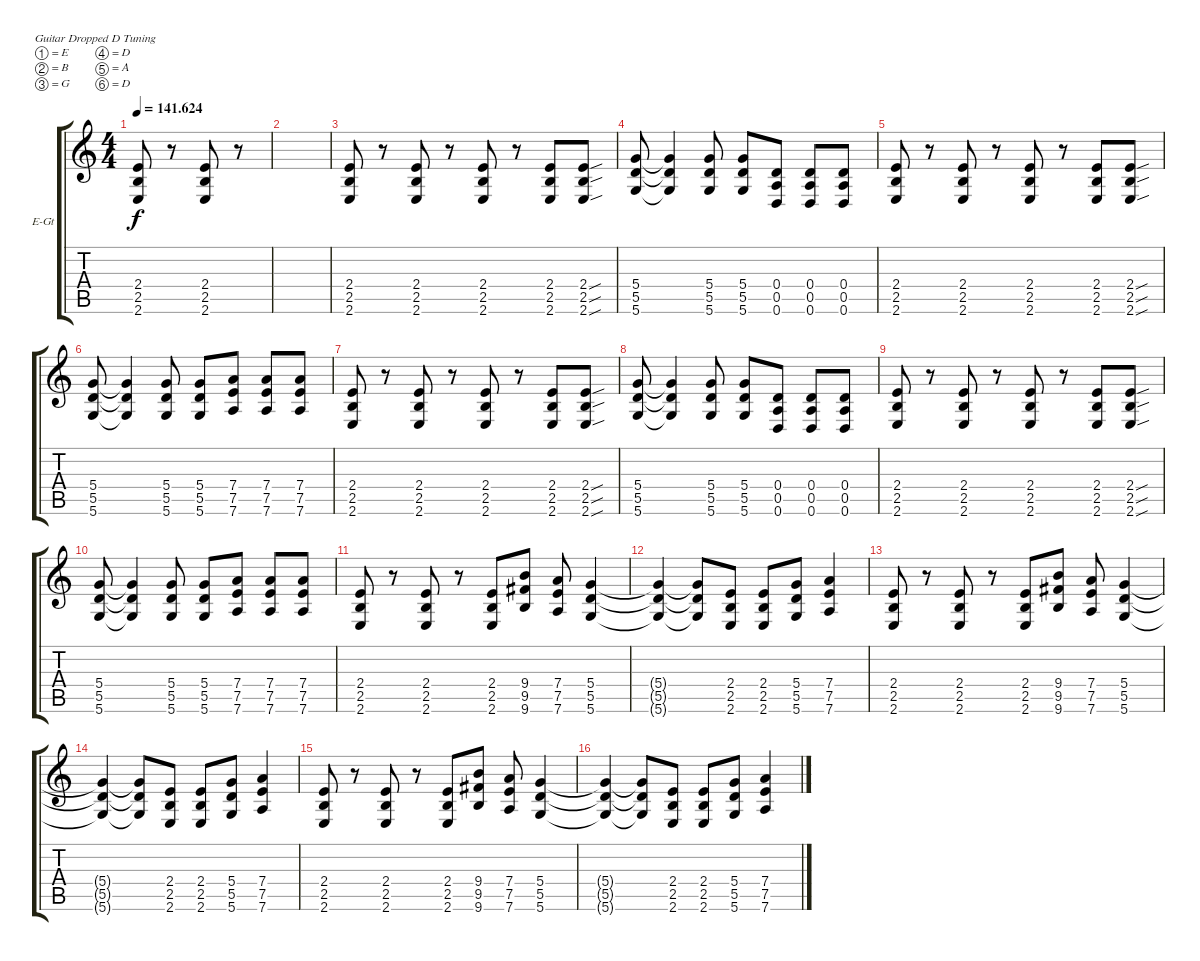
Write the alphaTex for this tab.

\defaultSystemsLayout 4
\bracketExtendMode groupsimilarinstruments
\firstSystemTrackNameOrientation horizontal
\otherSystemsTrackNameOrientation horizontal
\track ("Electric Guitar" "E-Gt") {instrument distortionguitar}
\staff {score tabs}
\tuning (E4 B3 G3 D3 A2 D2)
\ts (4 4)
\tempo
141.624
\accidentals auto
\clef g2
\ottava regular
\simile none
\ks c
(2.4 2.5 2.6).8{dy f} r.8 (2.4 2.5 2.6).8 r.8 |
|
(2.6 2.5 2.4).8 r.8 (2.4 2.5 2.6).8 r.8 (2.6 2.5 2.4).8 r.8 (2.5 2.6 2.4).8 (2.5{sou} 2.6{sou} 2.4{sou}).8 |
(5.4 5.5 5.6).8 (5.6{t} 5.5{t} 5.4{t}).4 (5.4 5.5 5.6).8 (5.4 5.5 5.6).8 (0.6 0.5 0.4).8 (0.4 0.5 0.6).8 (0.4 0.5 0.6).8 |
(2.6 2.5 2.4).8 r.8 (2.4 2.5 2.6).8 r.8 (2.6 2.5 2.4).8 r.8 (2.5 2.6 2.4).8 (2.5{sou} 2.6{sou} 2.4{sou}).8 |
(5.4 5.5 5.6).8 (5.6{t} 5.5{t} 5.4{t}).4 (5.4 5.5 5.6).8 (5.4 5.5 5.6).8 (7.6 7.5 7.4).8 (7.4 7.5 7.6).8 (7.4 7.5 7.6).8 |
(2.6 2.5 2.4).8 r.8 (2.4 2.5 2.6).8 r.8 (2.6 2.5 2.4).8 r.8 (2.5 2.6 2.4).8 (2.5{sou} 2.6{sou} 2.4{sou}).8 |
(5.4 5.5 5.6).8 (5.6{t} 5.5{t} 5.4{t}).4 (5.4 5.5 5.6).8 (5.4 5.5 5.6).8 (0.6 0.5 0.4).8 (0.4 0.5 0.6).8 (0.4 0.5 0.6).8 |
(2.6 2.5 2.4).8 r.8 (2.4 2.5 2.6).8 r.8 (2.6 2.5 2.4).8 r.8 (2.5 2.6 2.4).8 (2.5{sou} 2.6{sou} 2.4{sou}).8 |
(5.4 5.5 5.6).8 (5.6{t} 5.5{t} 5.4{t}).4 (5.4 5.5 5.6).8 (5.4 5.5 5.6).8 (7.6 7.5 7.4).8 (7.4 7.5 7.6).8 (7.4 7.5 7.6).8 |
(2.4 2.5 2.6).8 r.8 (2.4 2.5 2.6).8 r.8 (2.4 2.5 2.6).8 (9.6 9.5 9.4).8 (7.6 7.5 7.4).8 (5.4 5.5 5.6).4 |
(5.6{t} 5.5{t} 5.4{t}).4 (5.5{t} 5.6{t} 5.4{t}).8 (2.4 2.5 2.6).8 (2.6 2.5 2.4).8 (5.4 5.5 5.6).8 (7.6 7.5 7.4).4 |
(2.4 2.5 2.6).8 r.8 (2.4 2.5 2.6).8 r.8 (2.4 2.5 2.6).8 (9.6 9.5 9.4).8 (7.6 7.5 7.4).8 (5.4 5.5 5.6).4 |
(5.6{t} 5.5{t} 5.4{t}).4 (5.5{t} 5.6{t} 5.4{t}).8 (2.4 2.5 2.6).8 (2.6 2.5 2.4).8 (5.4 5.5 5.6).8 (7.6 7.5 7.4).4 |
(2.4 2.5 2.6).8 r.8 (2.4 2.5 2.6).8 r.8 (2.4 2.5 2.6).8 (9.6 9.5 9.4).8 (7.6 7.5 7.4).8 (5.4 5.5 5.6).4 |
(5.6{t} 5.5{t} 5.4{t}).4 (5.5{t} 5.6{t} 5.4{t}).8 (2.4 2.5 2.6).8 (2.6 2.5 2.4).8 (5.4 5.5 5.6).8 (7.6 7.5 7.4).4
